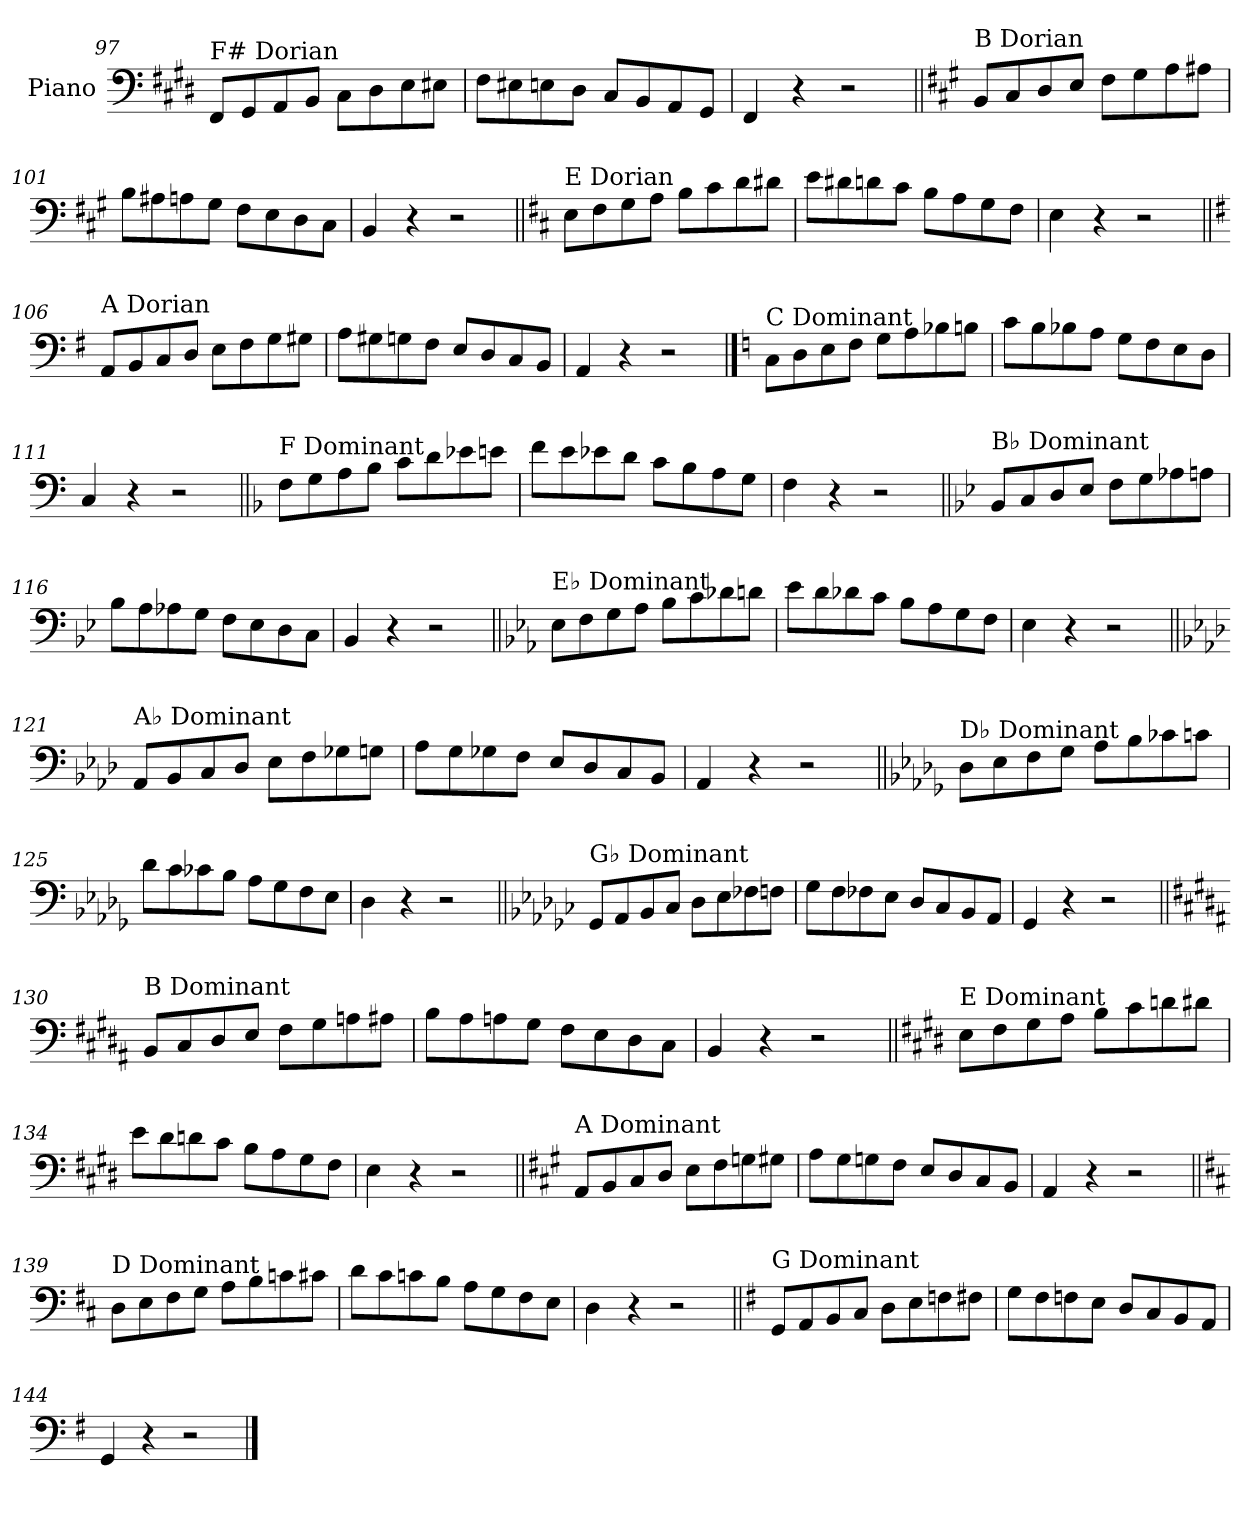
**kern
*part1
*staff1
*I"Piano
*I'Pno.
!!LO:LB:g=z
*clefF4
*k[f#c#g#d#]
=97
!LO:TX:a:t=F# Dorian
8FF#/L
8GG#/
8AA/
8BB/J
8C#\L
8D#\
8E\
8E#X\J
=98
8F#\L
8E#X\
8En\
8D#\J
8C#/L
8BB/
8AA/
8GG#/J
=99
4FF#/
4r
2r
=100||
*k[f#c#g#]
!LO:TX:a:t=B Dorian
8BB/L
8C#/
8D/
8E/J
8F#\L
8G#\
8A\
8A#X\J
=101
8B\L
8A#X\
8An\
8G#\J
8F#\L
8E\
8D\
8C#\J
=102
4BB/
4r
2r
!!LO:LB:g=z
=103||
*k[f#c#]
!LO:TX:a:t=E Dorian
8E\L
8F#\
8G\
8A\J
8B\L
8c#\
8d\
8d#X\J
=104
8e\L
8d#X\
8dn\
8c#\J
8B\L
8A\
8G\
8F#\J
=105
4E\
4r
2r
=106||
*k[f#]
!LO:TX:a:t=A Dorian
8AA/L
8BB/
8C/
8D/J
8E\L
8F#\
8G\
8G#X\J
=107
8A\L
8G#X\
8Gn\
8F#\J
8E/L
8D/
8C/
8BB/J
=108
4AA/
4r
2r
!!LO:PB:g=z
==109
*k[]
!LO:TX:a:t=C Dominant
8C\L
8D\
8E\
8F\J
8G\L
8A\
8B-X\
8Bn\J
=110
8c\L
8B\
8B-X\
8A\J
8G\L
8F\
8E\
8D\J
=111
4C/
4r
2r
=112||
*k[b-]
!LO:TX:a:t=F Dominant
8F\L
8G\
8A\
8B-\J
8c\L
8d\
8e-X\
8en\J
=113
8f\L
8e\
8e-X\
8d\J
8c\L
8B-\
8A\
8G\J
=114
4F\
4r
2r
!!LO:LB:g=z
=115||
*k[b-e-]
!LO:TX:a:t=B♭ Dominant
8BB-/L
8C/
8D/
8E-/J
8F\L
8G\
8A-X\
8An\J
=116
8B-\L
8A\
8A-X\
8G\J
8F\L
8E-\
8D\
8C\J
=117
4BB-/
4r
2r
=118||
*k[b-e-a-]
!LO:TX:a:t=E♭ Dominant
8E-\L
8F\
8G\
8A-\J
8B-\L
8c\
8d-X\
8dn\J
=119
8e-\L
8d\
8d-X\
8c\J
8B-\L
8A-\
8G\
8F\J
=120
4E-\
4r
2r
!!LO:LB:g=z
=121||
*k[b-e-a-d-]
!LO:TX:a:t=A♭ Dominant
8AA-/L
8BB-/
8C/
8D-/J
8E-\L
8F\
8G-X\
8Gn\J
=122
8A-\L
8G\
8G-X\
8F\J
8E-/L
8D-/
8C/
8BB-/J
=123
4AA-/
4r
2r
=124||
*k[b-e-a-d-g-]
!LO:TX:a:t=D♭ Dominant
8D-\L
8E-\
8F\
8G-\J
8A-\L
8B-\
8c-X\
8cn\J
=125
8d-\L
8c\
8c-X\
8B-\J
8A-\L
8G-\
8F\
8E-\J
=126
4D-\
4r
2r
!!LO:LB:g=z
=127||
*k[b-e-a-d-g-c-]
!LO:TX:a:t=G♭ Dominant
8GG-/L
8AA-/
8BB-/
8C-/J
8D-\L
8E-\
8F-X\
8Fn\J
=128
8G-\L
8F\
8F-X\
8E-\J
8D-/L
8C-/
8BB-/
8AA-/J
=129
4GG-/
4r
2r
=130||
*k[f#c#g#d#a#]
!LO:TX:a:t=B Dominant
8BB/L
8C#/
8D#/
8E/J
8F#\L
8G#\
8An\
8A#X\J
=131
8B\L
8A#\
8An\
8G#\J
8F#\L
8E\
8D#\
8C#\J
=132
4BB/
4r
2r
!!LO:LB:g=z
=133||
*k[f#c#g#d#]
!LO:TX:a:t=E Dominant
8E\L
8F#\
8G#\
8A\J
8B\L
8c#\
8dn\
8d#X\J
=134
8e\L
8d#\
8dn\
8c#\J
8B\L
8A\
8G#\
8F#\J
=135
4E\
4r
2r
=136||
*k[f#c#g#]
!LO:TX:a:t=A Dominant
8AA/L
8BB/
8C#/
8D/J
8E\L
8F#\
8Gn\
8G#X\J
=137
8A\L
8G#\
8Gn\
8F#\J
8E/L
8D/
8C#/
8BB/J
=138
4AA/
4r
2r
!!LO:LB:g=z
=139||
*k[f#c#]
!LO:TX:a:t=D Dominant
8D\L
8E\
8F#\
8G\J
8A\L
8B\
8cn\
8c#X\J
=140
8d\L
8c#\
8cn\
8B\J
8A\L
8G\
8F#\
8E\J
=141
4D\
4r
2r
=142||
*k[f#]
!LO:TX:a:t=G Dominant
8GG/L
8AA/
8BB/
8C/J
8D\L
8E\
8Fn\
8F#X\J
=143
8G\L
8F#\
8Fn\
8E\J
8D/L
8C/
8BB/
8AA/J
=144
4GG/
4r
2r
==
*-
